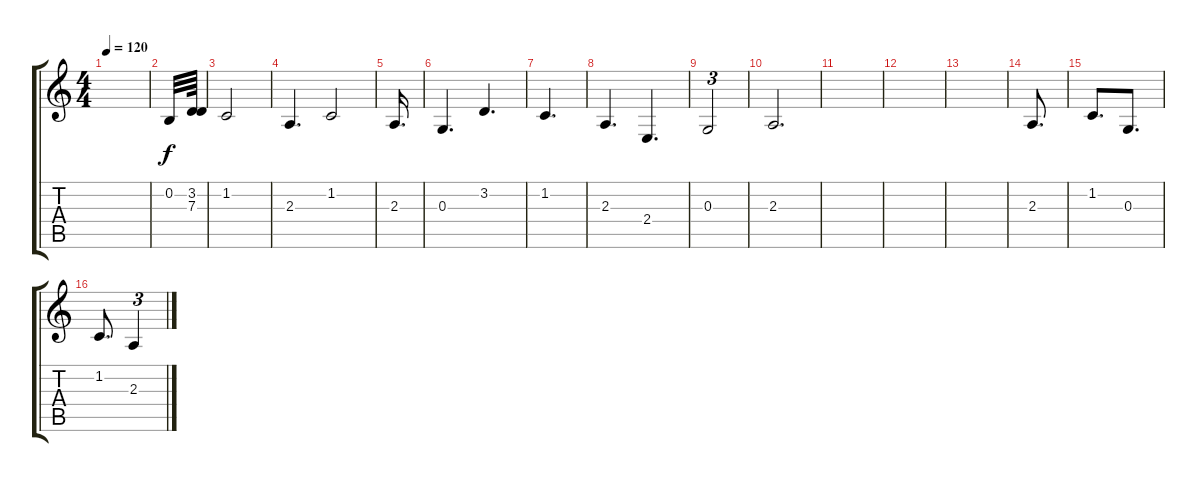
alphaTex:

\track "" {instrument recorder}
\staff {score tabs}
\tuning (E4 B3 G3 D3 A2 E2) {hide}
\ts (4 4)
\tempo 120
\clef g2
\ks c
|
0.2.32 (3.2 7.3).64 |
1.2.2 |
2.3.4{d} 1.2.2 |
2.3.16{d} |
0.3.4{d} 3.2.4{d} |
1.2.4{d} |
2.3.4{d} 2.4.4{d} |
0.3.2{tu (3 2)} |
2.3.2{d} |
|
|
|
2.3.8{d} |
1.2.8{d} 0.3.8{d} |
1.2.8{d} 2.3.4{tu (3 2)}
